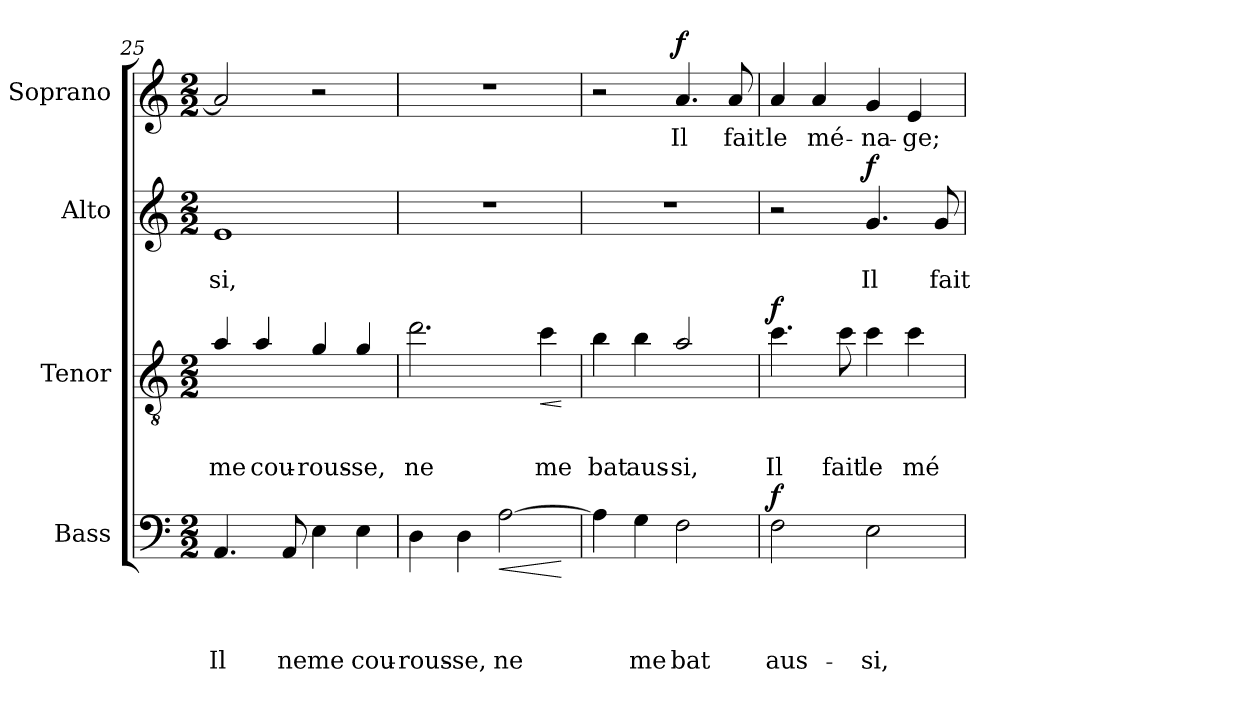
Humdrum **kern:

**kern	**text	**text	**text	**text	**dynam	**kern	**text	**text	**text	**dynam	**kern	**text	**text	**dynam	**kern	**text	**dynam
*part4	*part4	*part4	*part4	*part4	*part4	*part3	*part3	*part3	*part3	*part3	*part2	*part2	*part2	*part2	*part1	*part1	*part1
*staff4	*staff4	*staff4	*staff4	*staff4	*staff4	*staff3	*staff3	*staff3	*staff3	*staff3	*staff2	*staff2	*staff2	*staff2	*staff1	*staff1	*staff1
*I"Bass	*	*	*	*	*	*I"Tenor	*	*	*	*	*I"Alto	*	*	*	*I"Soprano	*	*
*I'B	*	*	*	*	*	*I'T	*	*	*	*	*I'A	*	*	*	*I'S	*	*
*clefF4	*	*	*	*	*	*clefGv2	*	*	*	*	*clefG2	*	*	*	*clefG2	*	*
*	*	*	*	*	*	*ITrd7c12	*	*	*	*	*	*	*	*	*	*	*
*k[]	*	*	*	*	*	*k[]	*	*	*	*	*k[]	*	*	*	*k[]	*	*
*C:	*	*	*	*	*	*C:	*	*	*	*	*C:	*	*	*	*C:	*	*
*M2/2	*	*	*	*	*	*M2/2	*	*	*	*	*M2/2	*	*	*	*M2/2	*	*
=25	=25	=25	=25	=25	=25	=25	=25	=25	=25	=25	=25	=25	=25	=25	=25	=25	=25
!	!	!	!	!LO:LY:b	!	!	!	!	!	!	!	!	!	!	!	!	!
!	!	!	!	!	!	!	!	!	!LO:LY:b	!	!	!	!	!	!	!	!
!	!	!	!	!	!	!	!	!	!	!	!	!	!LO:LY:b	!	!	!	!
4.AA/	.	.	.	Il	.	4A/	.	.	me	.	1e	.	-si,	.	2a/]	.	.
!	!	!	!	!	!	!	!	!	!LO:LY:b	!	!	!	!	!	!	!	!
.	.	.	.	.	.	4A/	.	.	cou-	.	.	.	.	.	.	.	.
!	!	!	!	!LO:LY:b	!	!	!	!	!	!	!	!	!	!	!	!	!
8AA/	.	.	.	ne	.	.	.	.	.	.	.	.	.	.	.	.	.
!	!	!	!	!LO:LY:b	!	!	!	!	!	!	!	!	!	!	!	!	!
!	!	!	!	!	!	!	!	!	!LO:LY:b	!	!	!	!	!	!	!	!
4E\	.	.	.	me	.	4G/	.	.	-rous-	.	.	.	.	.	2r	.	.
!	!	!	!	!LO:LY:b	!	!	!	!	!	!	!	!	!	!	!	!	!
!	!	!	!	!	!	!	!	!	!LO:LY:b	!	!	!	!	!	!	!	!
4E\	.	.	.	cou-	.	4G/	.	.	-se,	.	.	.	.	.	.	.	.
=26	=26	=26	=26	=26	=26	=26	=26	=26	=26	=26	=26	=26	=26	=26	=26	=26	=26
!	!	!	!	!LO:LY:b	!	!	!	!	!	!	!	!	!	!	!	!	!
!	!	!	!	!	!	!	!	!	!LO:LY:b	!	!	!	!	!	!	!	!
4D\	.	.	.	-rous-	.	2.d\	.	.	ne	.	1r	.	.	.	1r	.	.
!	!	!	!	!LO:LY:b	!	!	!	!	!	!	!	!	!	!	!	!	!
4D\	.	.	.	-se,	.	.	.	.	.	.	.	.	.	.	.	.	.
!	!	!	!	!LO:LY:b	!LO:HP:b	!	!	!	!	!	!	!	!	!	!	!	!
[>2A\	.	.	.	ne	<	.	.	.	.	.	.	.	.	.	.	.	.
!	!	!	!	!	!	!	!	!	!LO:LY:b	!LO:HP:b	!	!	!	!	!	!	!
.	.	.	.	.	.	4c\	.	.	me	<	.	.	.	.	.	.	.
.	.	.	.	.	[	.	.	.	.	[	.	.	.	.	.	.	.
=27	=27	=27	=27	=27	=27	=27	=27	=27	=27	=27	=27	=27	=27	=27	=27	=27	=27
!	!	!	!	!	!	!	!	!	!LO:LY:b	!	!	!	!	!	!	!	!
4A\]	.	.	.	.	.	4B\	.	.	bat	.	1r	.	.	.	2r	.	.
!	!	!	!	!LO:LY:b	!	!	!	!	!	!	!	!	!	!	!	!	!
!	!	!	!	!	!	!	!	!	!LO:LY:b	!	!	!	!	!	!	!	!
4G\	.	.	.	me	.	4B\	.	.	aus-	.	.	.	.	.	.	.	.
!	!	!	!	!LO:LY:b	!	!	!	!	!	!	!	!	!	!	!	!	!
!	!	!	!	!	!	!	!	!	!LO:LY:b	!	!	!	!	!	!	!	!
!	!	!	!	!	!	!	!	!	!	!	!	!	!	!	!	!LO:LY:b	!LO:DY:a
2F\	.	.	.	bat	.	2A/	.	.	-si,	.	.	.	.	.	4.a/	Il	f
!	!	!	!	!	!	!	!	!	!	!	!	!	!	!	!	!LO:LY:b	!
.	.	.	.	.	.	.	.	.	.	.	.	.	.	.	8a/	fait	.
!!LO:LB:g=z
=28	=28	=28	=28	=28	=28	=28	=28	=28	=28	=28	=28	=28	=28	=28	=28	=28	=28
!	!	!	!	!LO:LY:b	!	!	!	!	!	!	!	!	!	!	!	!	!
!	!	!	!	!	!	!	!	!	!LO:LY:b	!	!	!	!	!	!	!	!
!	!	!	!	!	!LO:DY:a	!	!	!	!	!LO:DY:a	!	!	!	!	!	!LO:LY:b	!
2F\	.	.	.	aus-	f	4.c\	.	.	Il	f	2r	.	.	.	4a/	le	.
!	!	!	!	!	!	!	!	!	!	!	!	!	!	!	!	!LO:LY:b	!
.	.	.	.	.	.	.	.	.	.	.	.	.	.	.	4a/	mé-	.
!	!	!	!	!	!	!	!	!	!LO:LY:b	!	!	!	!	!	!	!	!
.	.	.	.	.	.	8c\	.	.	fait	.	.	.	.	.	.	.	.
!	!	!	!	!LO:LY:b	!	!	!	!	!	!	!	!	!	!	!	!	!
!	!	!	!	!	!	!	!	!	!LO:LY:b	!	!	!	!	!	!	!	!
!	!	!	!	!	!	!	!	!	!	!	!	!	!LO:LY:b	!	!	!	!
!	!	!	!	!	!	!	!	!	!	!	!	!	!	!LO:DY:a	!	!LO:LY:b	!
2E\	.	.	.	-si,	.	4c\	.	.	le	.	4.g/	.	Il	f	4g/	-na-	.
!	!	!	!	!	!	!	!	!	!LO:LY:b	!	!	!	!	!	!	!	!
!	!	!	!	!	!	!	!	!	!	!	!	!	!	!	!	!LO:LY:b	!
.	.	.	.	.	.	4c\	.	.	mé-	.	.	.	.	.	4e/	-ge;	.
!	!	!	!	!	!	!	!	!	!	!	!	!	!LO:LY:b	!	!	!	!
.	.	.	.	.	.	.	.	.	.	.	8g/	.	fait	.	.	.	.
=	=	=	=	=	=	=	=	=	=	=	=	=	=	=	=	=	=
*-	*-	*-	*-	*-	*-	*-	*-	*-	*-	*-	*-	*-	*-	*-	*-	*-	*-
